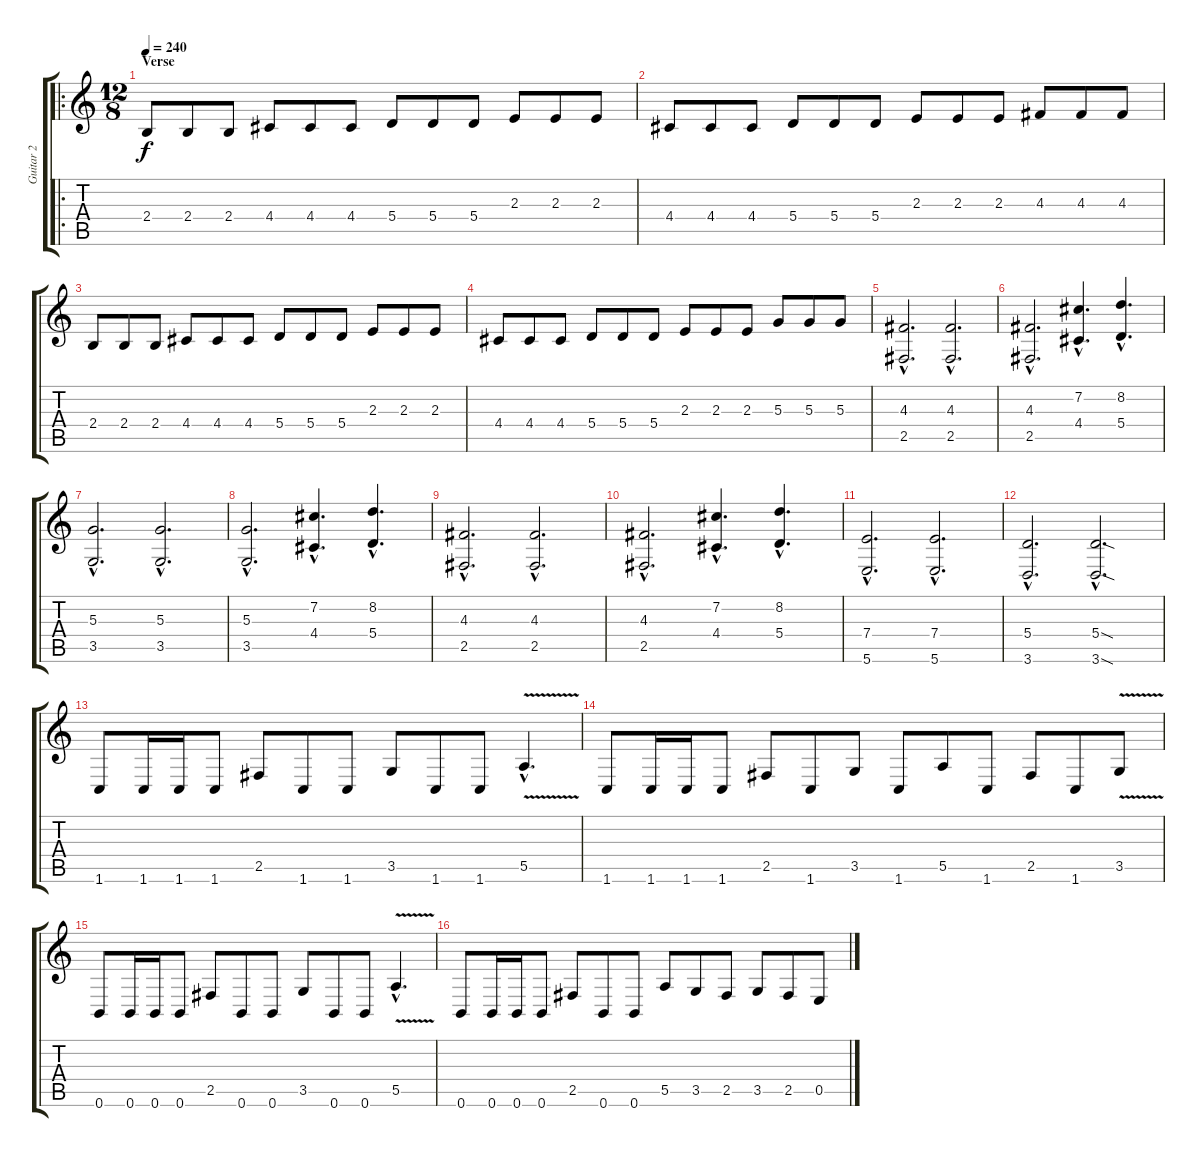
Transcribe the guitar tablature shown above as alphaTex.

\track ("Guitar 2" "Guitar 2") {instrument distortionguitar}
\staff {score tabs}
\tuning (B3 Gb3 D3 A2 E2 B1) {hide}
\ro
\ts (12 8)
\section ("" "Verse")
\tempo 240
\clef g2
\ks c
2.4.8{dy f} 2.4.8 2.4.8 4.4.8 4.4.8 4.4.8 5.4.8 5.4.8 5.4.8 2.3.8 2.3.8 2.3.8 |
4.4.8 4.4.8 4.4.8 5.4.8 5.4.8 5.4.8 2.3.8 2.3.8 2.3.8 4.3.8 4.3.8 4.3.8 |
2.4.8 2.4.8 2.4.8 4.4.8 4.4.8 4.4.8 5.4.8 5.4.8 5.4.8 2.3.8 2.3.8 2.3.8 |
4.4.8 4.4.8 4.4.8 5.4.8 5.4.8 5.4.8 2.3.8 2.3.8 2.3.8 5.3.8 5.3.8 5.3.8 |
(4.3{hac} 2.5{hac}).2{d} (4.3{hac} 2.5{hac}).2{d} |
(4.3{hac} 2.5{hac}).2{d} (7.2{hac} 4.4{hac}).4{d} (8.2{hac} 5.4{hac}).4{d} |
(5.3{hac} 3.5{hac}).2{d} (5.3{hac} 3.5{hac}).2{d} |
(5.3{hac} 3.5{hac}).2{d} (7.2{hac} 4.4{hac}).4{d} (8.2{hac} 5.4{hac}).4{d} |
(4.3{hac} 2.5{hac}).2{d} (4.3{hac} 2.5{hac}).2{d} |
(4.3{hac} 2.5{hac}).2{d} (7.2{hac} 4.4{hac}).4{d} (8.2{hac} 5.4{hac}).4{d} |
(7.4{hac} 5.6{hac}).2{d} (7.4{hac} 5.6{hac}).2{d} |
(5.4{hac} 3.6{hac}).2{d} (5.4{sod hac} 3.6{sod hac}).2{d} |
1.6.8 1.6.16 1.6.16 1.6.8 2.5.8 1.6.8 1.6.8 3.5.8 1.6.8 1.6.8 5.5{v hac}.4{d} |
1.6.8 1.6.16 1.6.16 1.6.8 2.5.8 1.6.8 3.5.8 1.6.8 5.5.8 1.6.8 2.5.8 1.6.8 3.5{v}.8 |
0.6.8 0.6.16 0.6.16 0.6.8 2.5.8 0.6.8 0.6.8 3.5.8 0.6.8 0.6.8 5.5{v hac}.4{d} |
0.6.8 0.6.16 0.6.16 0.6.8 2.5.8 0.6.8 0.6.8 5.5.8 3.5.8 2.5.8 3.5.8 2.5.8 0.5.8
